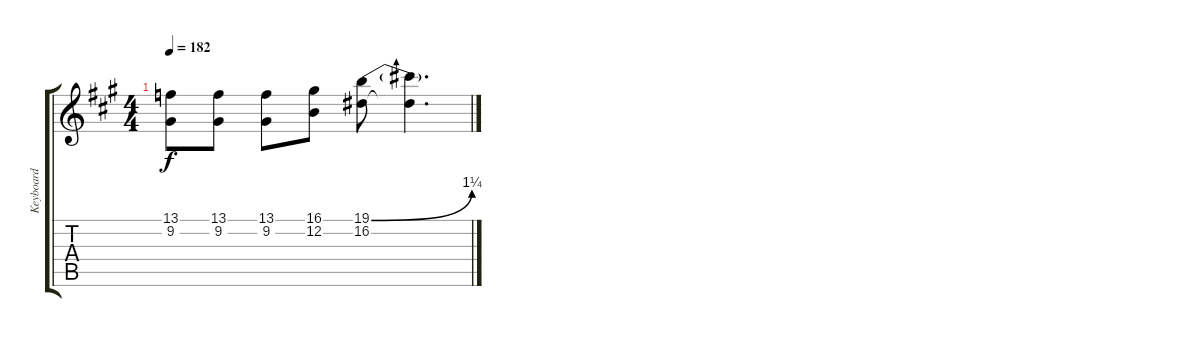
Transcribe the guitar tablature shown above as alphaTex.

\track ("Keyboard" "Keyboard") {instrument lead1square}
\staff {score tabs}
\tuning (E4 B3 G3 D3 A2 E2) {hide}
\ts (4 4)
\tempo 182
\clef g2
\ks f#minor
(13.1{t} 9.2{t}).8{dy f} (13.1 9.2).8 (13.1 9.2).8 (16.1 12.2).8 (19.1{be (bend 0 0 60 5)} 16.2).8 (19.1{t} 16.2{t}).4{d}
